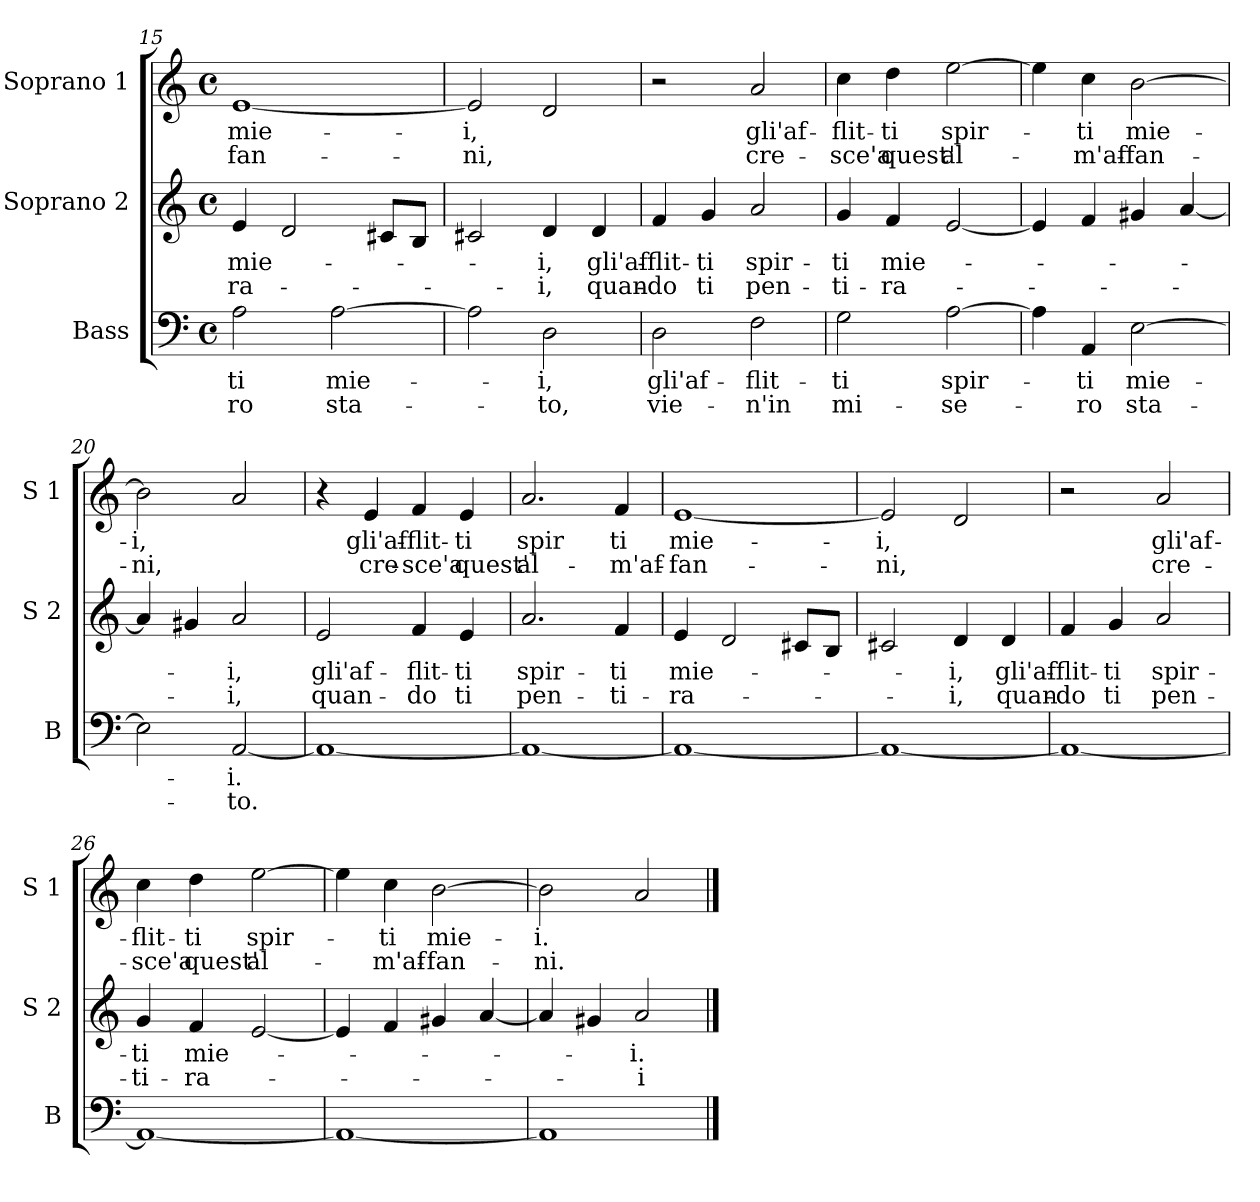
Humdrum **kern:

**kern	**text	**text	**kern	**text	**text	**kern	**text	**text
*part3	*part3	*part3	*part2	*part2	*part2	*part1	*part1	*part1
*staff3	*staff3	*staff3	*staff2	*staff2	*staff2	*staff1	*staff1	*staff1
*I"Bass	*	*	*I"Soprano 2	*	*	*I"Soprano 1	*	*
*I'B	*	*	*I'S 2	*	*	*I'S 1	*	*
*clefF4	*	*	*clefG2	*	*	*clefG2	*	*
*k[]	*	*	*k[]	*	*	*k[]	*	*
*C:	*	*	*C:	*	*	*C:	*	*
*M4/4	*	*	*M4/4	*	*	*M4/4	*	*
*met(c)	*	*	*met(c)	*	*	*met(c)	*	*
=15	=15	=15	=15	=15	=15	=15	=15	=15
!	!LO:LY:b	!LO:LY:b	!	!LO:LY:b	!LO:LY:b	!	!LO:LY:b	!LO:LY:b
2A\	-ti	-ro	4e/	mie-	-ra-	[1e	mie-	-fan-
.	.	.	2d/	.	.	.	.	.
!	!LO:LY:b	!LO:LY:b	!	!	!	!	!	!
[2A\	mie-	sta-	.	.	.	.	.	.
.	.	.	8c#X/L	.	.	.	.	.
.	.	.	8B/J	.	.	.	.	.
=16	=16	=16	=16	=16	=16	=16	=16	=16
!	!	!	!	!	!	!	!LO:LY:b	!LO:LY:b
2A\]	.	.	2c#X/	.	.	2e/]	-i,	-ni,
!	!LO:LY:b	!LO:LY:b	!	!LO:LY:b	!LO:LY:b	!	!	!
2D\	-i,	-to,	4d/	-i,	-i,	2d/	.	.
!	!	!	!	!LO:LY:b	!LO:LY:b	!	!	!
.	.	.	4d/	gli'af-	quan-	.	.	.
!!LO:LB:g=z
=17	=17	=17	=17	=17	=17	=17	=17	=17
!	!LO:LY:b	!LO:LY:b	!	!LO:LY:b	!LO:LY:b	!	!	!
2D\	gli'af-	vie-	4f/	-flit-	-do	2r	.	.
!	!	!	!	!LO:LY:b	!LO:LY:b	!	!	!
.	.	.	4g/	-ti	ti	.	.	.
!	!LO:LY:b	!LO:LY:b	!	!LO:LY:b	!LO:LY:b	!	!LO:LY:b	!LO:LY:b
2F\	-flit-	-n'in	2a/	spir-	pen-	2a/	gli'af-	cre-
=18	=18	=18	=18	=18	=18	=18	=18	=18
!	!LO:LY:b	!LO:LY:b	!	!LO:LY:b	!LO:LY:b	!	!LO:LY:b	!LO:LY:b
2G\	-ti	mi-	4g/	-ti	-ti-	4cc\	-flit-	-sce'a
!	!	!	!	!LO:LY:b	!LO:LY:b	!	!LO:LY:b	!LO:LY:b
.	.	.	4f/	mie-	-ra-	4dd\	-ti	quest'
!	!LO:LY:b	!LO:LY:b	!	!	!	!	!LO:LY:b	!LO:LY:b
[2A\	spir-	-se-	[2e/	.	.	[2ee\	spir-	al-
=19	=19	=19	=19	=19	=19	=19	=19	=19
4A\]	.	.	4e/]	.	.	4ee\]	.	.
!	!LO:LY:b	!LO:LY:b	!	!	!	!	!LO:LY:b	!LO:LY:b
4AA/	-ti	-ro	4f/	.	.	4cc\	-ti	-m'af-
!	!LO:LY:b	!LO:LY:b	!	!	!	!	!LO:LY:b	!LO:LY:b
[2E\	mie-	sta-	4g#X/	.	.	[2b\	mie-	-fan-
.	.	.	[4a/	.	.	.	.	.
=20	=20	=20	=20	=20	=20	=20	=20	=20
!	!	!	!	!	!	!	!LO:LY:b	!LO:LY:b
2E\]	.	.	4a/]	.	.	2b\]	-i,	-ni,
.	.	.	4g#X/	.	.	.	.	.
!	!LO:LY:b	!LO:LY:b	!	!LO:LY:b	!LO:LY:b	!	!	!
[2AA/	-i.	-to.	2a/	-i,	-i,	2a/	.	.
!!LO:LB:g=z
=21	=21	=21	=21	=21	=21	=21	=21	=21
!	!	!	!	!LO:LY:b	!LO:LY:b	!	!	!
1AA_	.	.	2e/	gli'af-	quan-	4r	.	.
!	!	!	!	!	!	!	!LO:LY:b	!LO:LY:b
.	.	.	.	.	.	4e/	gli'af-	cre-
!	!	!	!	!LO:LY:b	!LO:LY:b	!	!LO:LY:b	!LO:LY:b
.	.	.	4f/	-flit-	-do	4f/	-flit-	-sce'a
!	!	!	!	!LO:LY:b	!LO:LY:b	!	!LO:LY:b	!LO:LY:b
.	.	.	4e/	-ti	ti	4e/	-ti	quest'
=22	=22	=22	=22	=22	=22	=22	=22	=22
!	!	!	!	!LO:LY:b	!LO:LY:b	!	!LO:LY:b	!LO:LY:b
1AA_	.	.	2.a/	spir-	pen-	2.a/	spir	al-
!	!	!	!	!LO:LY:b	!LO:LY:b	!	!LO:LY:b	!LO:LY:b
.	.	.	4f/	-ti	-ti-	4f/	ti	-m'af-
=23	=23	=23	=23	=23	=23	=23	=23	=23
!	!	!	!	!LO:LY:b	!LO:LY:b	!	!LO:LY:b	!LO:LY:b
1AA_	.	.	4e/	mie-	-ra-	[1e	mie-	-fan-
.	.	.	2d/	.	.	.	.	.
.	.	.	8c#X/L	.	.	.	.	.
.	.	.	8B/J	.	.	.	.	.
=24	=24	=24	=24	=24	=24	=24	=24	=24
!	!	!	!	!	!	!	!LO:LY:b	!LO:LY:b
1AA_	.	.	2c#X/	.	.	2e/]	-i,	-ni,
!	!	!	!	!LO:LY:b	!LO:LY:b	!	!	!
.	.	.	4d/	-i,	-i,	2d/	.	.
!	!	!	!	!LO:LY:b	!LO:LY:b	!	!	!
.	.	.	4d/	gli'af-	quan-	.	.	.
!!LO:LB:g=z
=25	=25	=25	=25	=25	=25	=25	=25	=25
!	!	!	!	!LO:LY:b	!LO:LY:b	!	!	!
1AA_	.	.	4f/	-flit-	-do	2r	.	.
!	!	!	!	!LO:LY:b	!LO:LY:b	!	!	!
.	.	.	4g/	-ti	ti	.	.	.
!	!	!	!	!LO:LY:b	!LO:LY:b	!	!LO:LY:b	!LO:LY:b
.	.	.	2a/	spir-	pen-	2a/	gli'af-	cre-
=26	=26	=26	=26	=26	=26	=26	=26	=26
!	!	!	!	!LO:LY:b	!LO:LY:b	!	!LO:LY:b	!LO:LY:b
1AA_	.	.	4g/	-ti	-ti-	4cc\	-flit-	-sce'a
!	!	!	!	!LO:LY:b	!LO:LY:b	!	!LO:LY:b	!LO:LY:b
.	.	.	4f/	mie-	-ra-	4dd\	-ti	quest'
!	!	!	!	!	!	!	!LO:LY:b	!LO:LY:b
.	.	.	[2e/	.	.	[2ee\	spir-	al-
=27	=27	=27	=27	=27	=27	=27	=27	=27
1AA_	.	.	4e/]	.	.	4ee\]	.	.
!	!	!	!	!	!	!	!LO:LY:b	!LO:LY:b
.	.	.	4f/	.	.	4cc\	-ti	-m'af-
!	!	!	!	!	!	!	!LO:LY:b	!LO:LY:b
.	.	.	4g#X/	.	.	[2b\	mie-	-fan-
.	.	.	[4a/	.	.	.	.	.
=28	=28	=28	=28	=28	=28	=28	=28	=28
!	!	!	!	!	!	!	!LO:LY:b	!LO:LY:b
1AA]	.	.	4a/]	.	.	2b\]	-i.	-ni.
.	.	.	4g#X/	.	.	.	.	.
!	!	!	!	!LO:LY:b	!LO:LY:b	!	!	!
.	.	.	2a/	-i.	-i	2a/	.	.
==	==	==	==	==	==	==	==	==
*-	*-	*-	*-	*-	*-	*-	*-	*-
